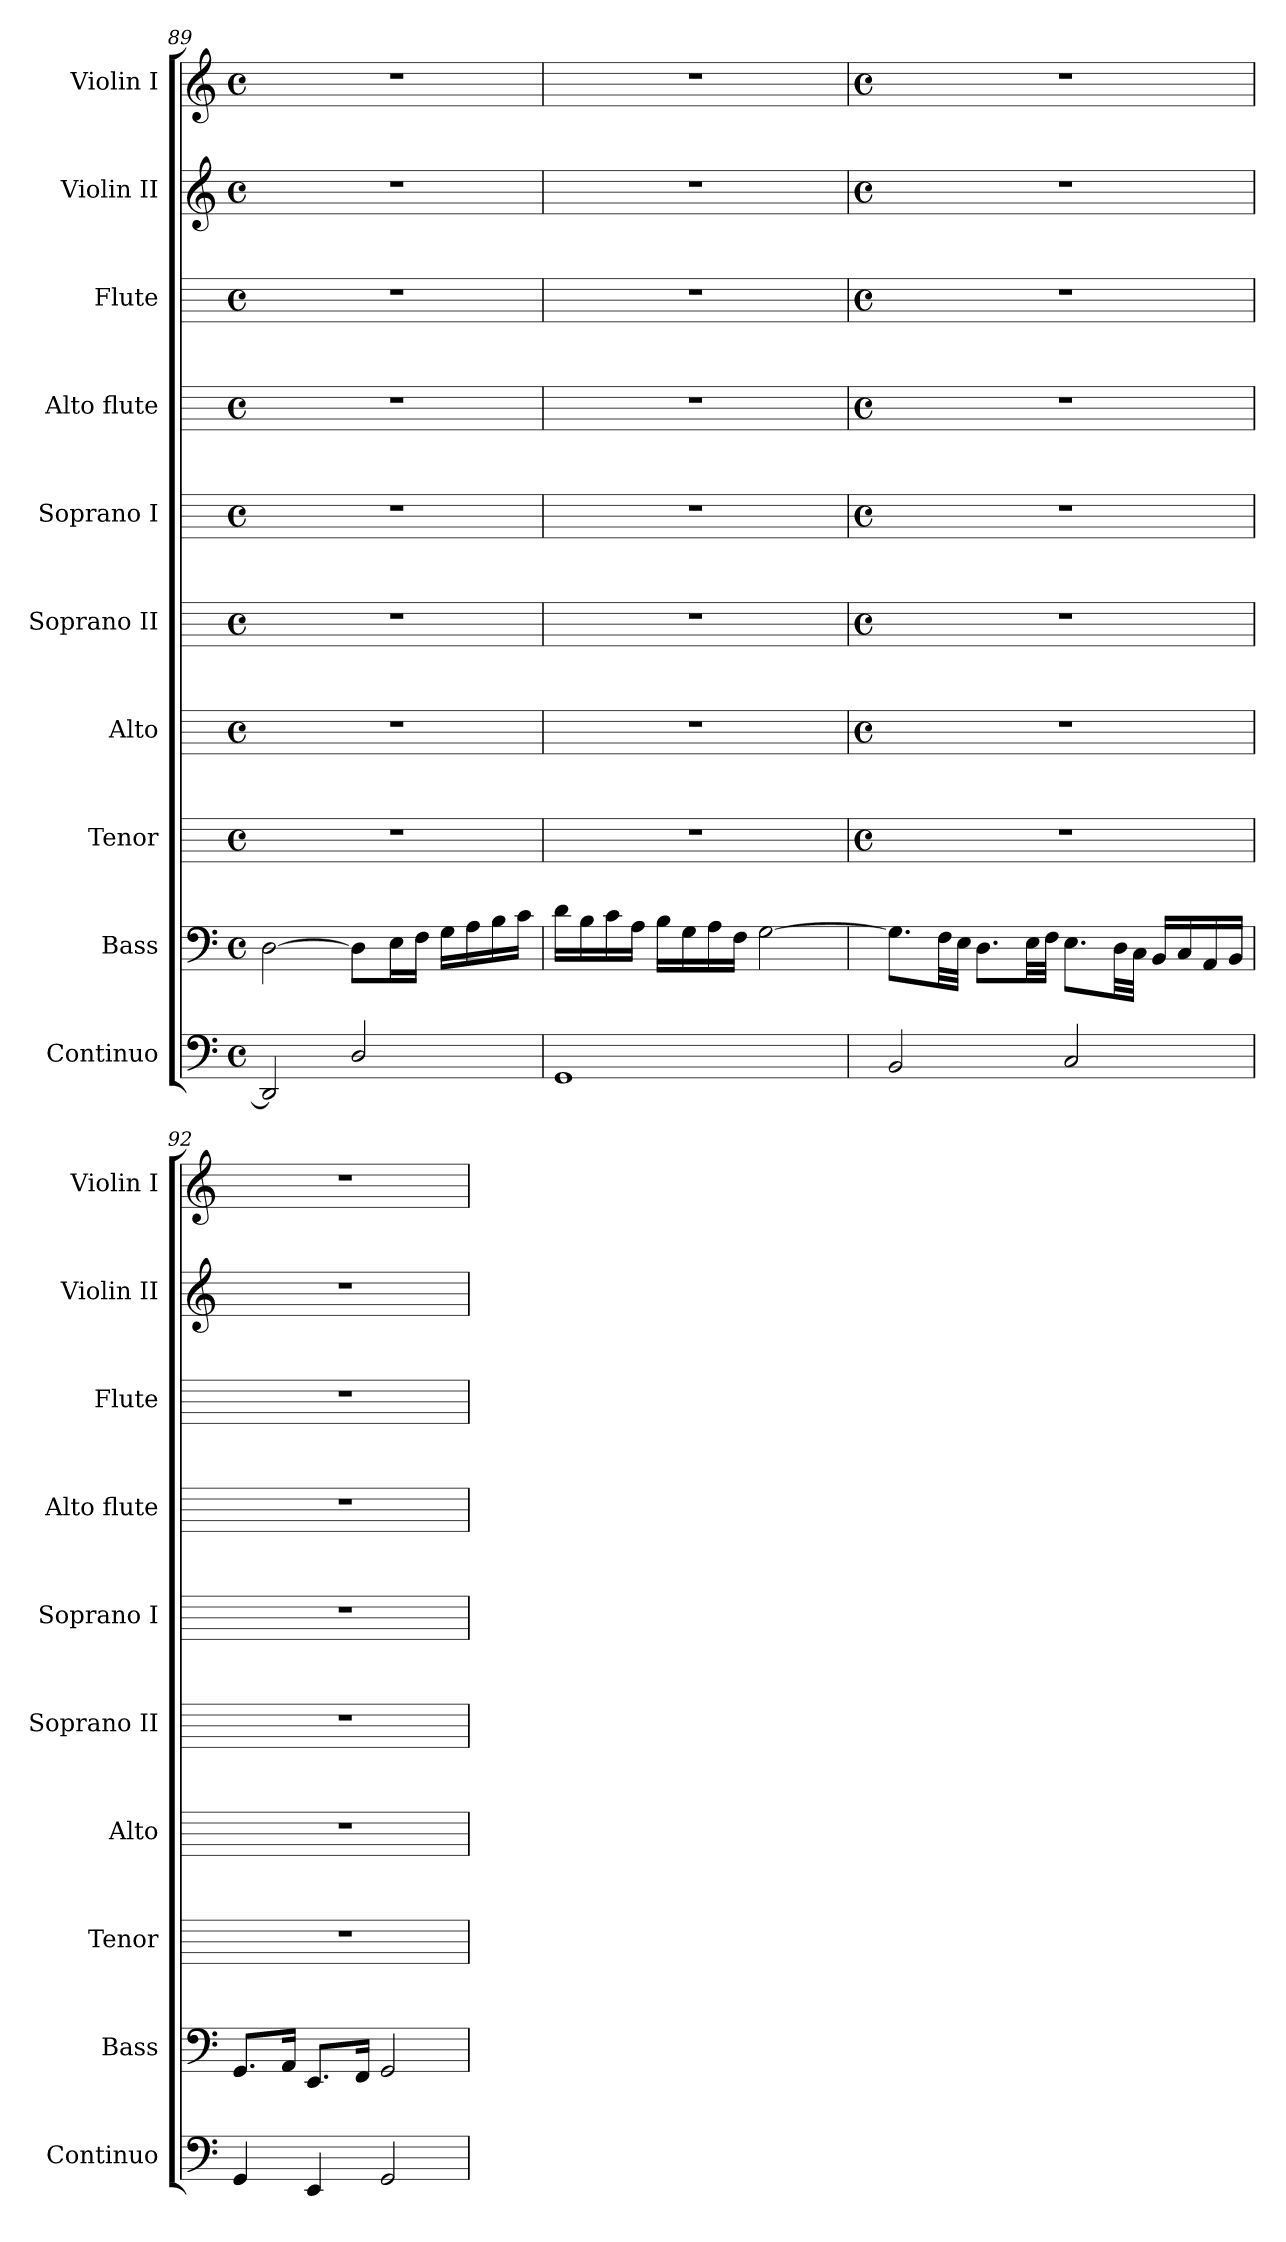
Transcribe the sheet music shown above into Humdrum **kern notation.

**kern	**kern	**kern	**kern	**kern	**kern	**kern	**kern	**kern	**kern
*part10	*part9	*part8	*part7	*part6	*part5	*part4	*part3	*part2	*part1
*staff10	*staff9	*staff8	*staff7	*staff6	*staff5	*staff4	*staff3	*staff2	*staff1
*I"Continuo	*I"Bass	*I"Tenor	*I"Alto	*I"Soprano II	*I"Soprano I	*I"Alto flute	*I"Flute	*I"Violin II	*I"Violin I
*I'Continuo	*I'Bass	*I'Tenor	*I'Alto	*I'Soprano II	*I'Soprano I	*I'Alto flute	*I'Flute	*I'Violin II	*I'Violin I
*clefF4	*clefF4	*	*	*	*	*	*	*clefG2	*clefG2
*k[]	*k[]	*	*	*	*	*	*	*k[]	*k[]
*C:	*C:	*	*	*	*	*	*	*C:	*C:
*M4/4	*M4/4	*M4/4	*M4/4	*M4/4	*M4/4	*M4/4	*M4/4	*M4/4	*M4/4
*met(c)	*met(c)	*met(c)	*met(c)	*met(c)	*met(c)	*met(c)	*met(c)	*met(c)	*met(c)
=89	=89	=89	=89	=89	=89	=89	=89	=89	=89
2DD]	[2D	1r	1r	1r	1r	1r	1r	1r	1r
2D/	8DL]	.	.	.	.	.	.	.	.
.	16EL	.	.	.	.	.	.	.	.
.	16FJJ	.	.	.	.	.	.	.	.
.	16GLL	.	.	.	.	.	.	.	.
.	16A	.	.	.	.	.	.	.	.
.	16B	.	.	.	.	.	.	.	.
.	16cJJ	.	.	.	.	.	.	.	.
=90	=90	=90	=90	=90	=90	=90	=90	=90	=90
1GG	16dLL	1r	1r	1r	1r	1r	1r	1r	1r
.	16B	.	.	.	.	.	.	.	.
.	16c	.	.	.	.	.	.	.	.
.	16AJJ	.	.	.	.	.	.	.	.
.	16BLL	.	.	.	.	.	.	.	.
.	16G	.	.	.	.	.	.	.	.
.	16A	.	.	.	.	.	.	.	.
.	16FJJ	.	.	.	.	.	.	.	.
.	[2G	.	.	.	.	.	.	.	.
!!LO:LB:g=z
=91	=91	=91	=91	=91	=91	=91	=91	=91	=91
*	*	*	*	*	*	*	*	*k[]	*k[]
*	*	*	*	*	*	*	*	*C:	*C:
*	*	*M4/4	*M4/4	*M4/4	*M4/4	*M4/4	*M4/4	*M4/4	*M4/4
*	*	*met(c)	*met(c)	*met(c)	*met(c)	*met(c)	*met(c)	*met(c)	*met(c)
2BB	8.GL]	1r	1r	1r	1r	1r	1r	1r	1r
.	32FLL	.	.	.	.	.	.	.	.
.	32EJJJ	.	.	.	.	.	.	.	.
.	8.DL	.	.	.	.	.	.	.	.
.	32ELL	.	.	.	.	.	.	.	.
.	32FJJJ	.	.	.	.	.	.	.	.
2C	8.EL	.	.	.	.	.	.	.	.
.	32DLL	.	.	.	.	.	.	.	.
.	32CJJJ	.	.	.	.	.	.	.	.
.	16BBLL	.	.	.	.	.	.	.	.
.	16C	.	.	.	.	.	.	.	.
.	16AA	.	.	.	.	.	.	.	.
.	16BBJJ	.	.	.	.	.	.	.	.
=92	=92	=92	=92	=92	=92	=92	=92	=92	=92
4GG	8.GGL	1r	1r	1r	1r	1r	1r	1r	1r
.	16AAJ	.	.	.	.	.	.	.	.
4EE	8.EEL	.	.	.	.	.	.	.	.
.	16FFJ	.	.	.	.	.	.	.	.
2GG	2GG	.	.	.	.	.	.	.	.
=	=	=	=	=	=	=	=	=	=
*-	*-	*-	*-	*-	*-	*-	*-	*-	*-
